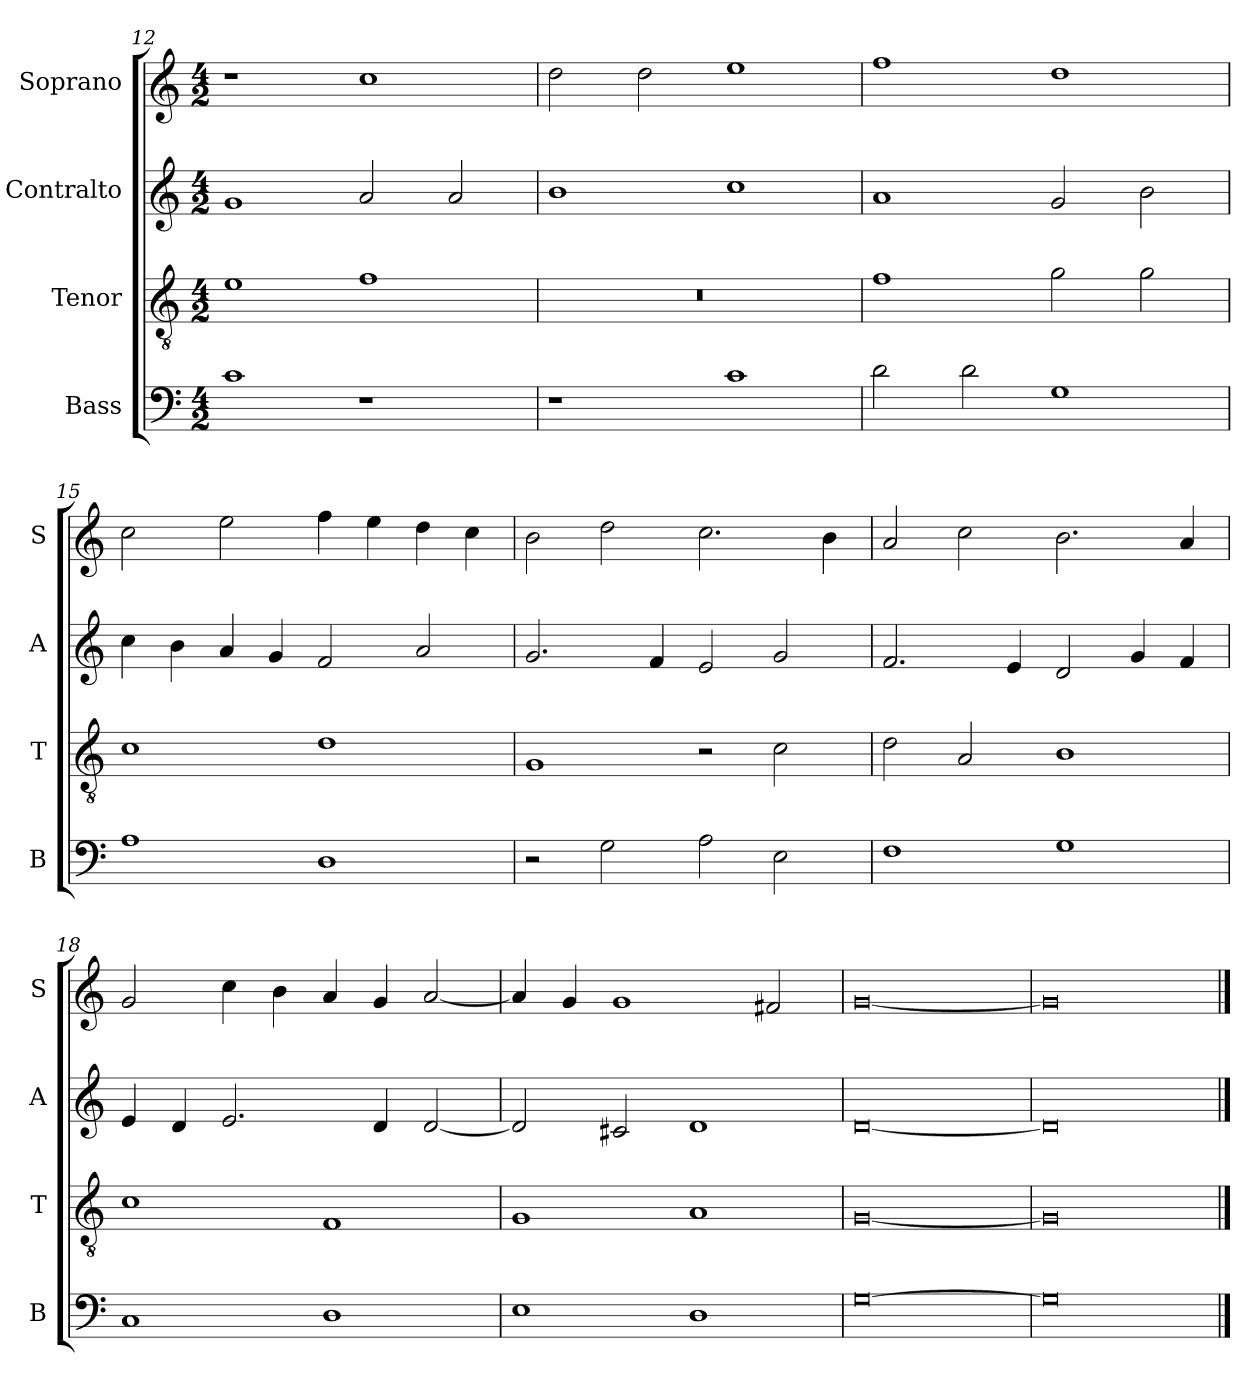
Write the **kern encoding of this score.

**kern	**kern	**kern	**kern
*part4	*part3	*part2	*part1
*staff4	*staff3	*staff2	*staff1
*I"Bass	*I"Tenor	*I"Contralto	*I"Soprano
*I'B	*I'T	*I'A	*I'S
*clefF4	*clefGv2	*clefG2	*clefG2
*k[]	*k[]	*k[]	*k[]
*G:mix	*G:mix	*G:mix	*G:mix
*M4/2	*M4/2	*M4/2	*M4/2
=12	=12	=12	=12
1c	1e	1g	1r
1r	1f	2a	1cc
.	.	2a	.
=13	=13	=13	=13
1r	0r	1b	2dd
.	.	.	2dd
1c	.	1cc	1ee
=14	=14	=14	=14
2d	1f	1a	1ff
2d	.	.	.
1G	2g	2g	1dd
.	2g	2b	.
=15	=15	=15	=15
1A	1c	4cc	2cc
.	.	4b	.
.	.	4a	2ee
.	.	4g	.
1D	1d	2f	4ff
.	.	.	4ee
.	.	2a	4dd
.	.	.	4cc
=16	=16	=16	=16
2r	1G	2.g	2b
2G	.	.	2dd
.	.	4f	.
2A	2r	2e	2.cc
2E	2c	2g	.
.	.	.	4b
=17	=17	=17	=17
1F	2d	2.f	2a
.	2A	.	2cc
.	.	4e	.
1G	1B	2d	2.b
.	.	4g	.
.	.	4f	4a
=18	=18	=18	=18
1C	1c	4e	2g
.	.	4d	.
.	.	2.e	4cc
.	.	.	4b
1D	1F	.	4a
.	.	4d	4g
.	.	[2d	[2a
=19	=19	=19	=19
1E	1G	2d]	4a]
.	.	.	4g
.	.	2c#X	1g
1D	1A	1d	.
.	.	.	2f#X
=20	=20	=20	=20
[0G	[0G	[0d	[0g
=21	=21	=21	=21
0G]	0G]	0d]	0g]
==	==	==	==
*-	*-	*-	*-
